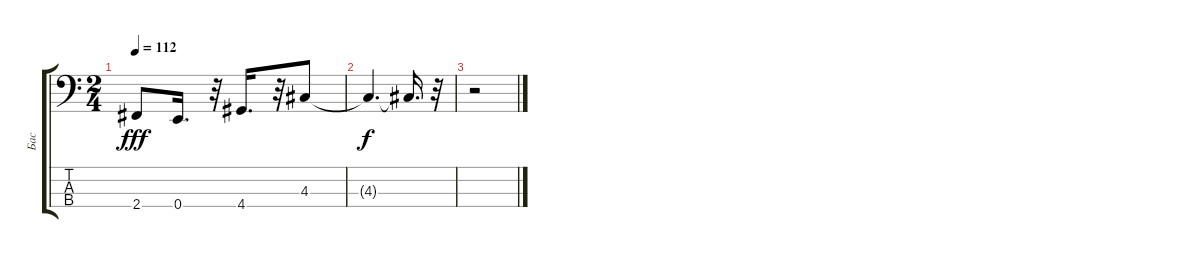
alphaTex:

\track ("Бас" "Бас") {instrument electricbassfinger}
\staff {score tabs}
\tuning (G2 D2 A1 E1) {hide}
\ts (2 4)
\tempo 112
\clef f4
\ks c
2.4.8{dy fff} 0.4.16{d} r.32 4.4.16{d} r.32 4.3.8 |
4.3{t}.4{d dy f} 4.3{t}.16{d} r.32 |
r.2
